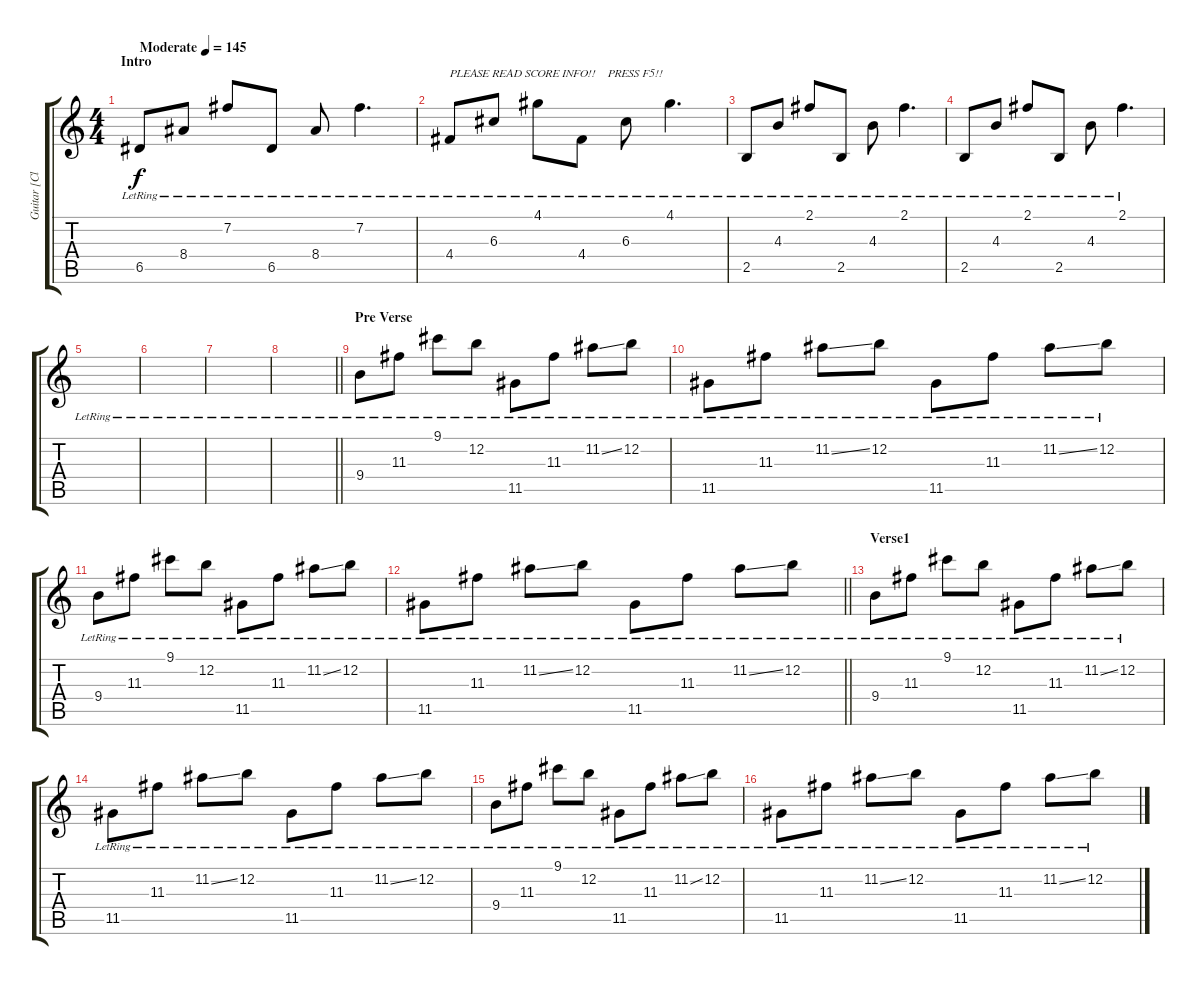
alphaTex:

\track ("Guitar [Clean]" "Guitar [Cl") {instrument electricguitarclean}
\staff {score tabs}
\tuning (E4 B3 G3 D3 A2 E2) {hide}
\ts (4 4)
\section ("" "Intro")
\tempo (145 "Moderate")
\clef g2
\ks c
6.5{lr}.8{dy f instrument electricguitarclean} 8.4{lr}.8 7.2{lr}.8 6.5{lr}.8 8.4{lr}.8 7.2{lr}.4{d} |
4.4{lr}.8{txt "PLEASE READ SCORE INFO!!    PRESS F5!!"} 6.3{lr}.8 4.1{lr}.8 4.4{lr}.8 6.3{lr}.8 4.1{lr}.4{d} |
2.5{lr}.8 4.3{lr}.8 2.1{lr}.8 2.5{lr}.8 4.3{lr}.8 2.1{lr}.4{d} |
2.5{lr}.8 4.3{lr}.8 2.1{lr}.8 2.5{lr}.8 4.3{lr}.8 2.1{lr}.4{d} |
|
|
|
\barLineRight lightlight
|
\section ("" "Pre Verse")
9.4{lr}.8 11.3{lr}.8 9.1{lr}.8 12.2{lr}.8 11.5{lr}.8 11.3{lr}.8 11.2{ss lr}.8 12.2{lr}.8 |
11.5{lr}.8 11.3{lr}.8 11.2{ss lr}.8 12.2{lr}.8 11.5{lr}.8 11.3{lr}.8 11.2{ss lr}.8 12.2{lr}.8 |
9.4{lr}.8 11.3{lr}.8 9.1{lr}.8 12.2{lr}.8 11.5{lr}.8 11.3{lr}.8 11.2{ss lr}.8 12.2{lr}.8 |
\barLineRight lightlight
11.5{lr}.8 11.3{lr}.8 11.2{ss lr}.8 12.2{lr}.8 11.5{lr}.8 11.3{lr}.8 11.2{ss lr}.8 12.2{lr}.8 |
\section ("" "Verse1")
9.4{lr}.8 11.3{lr}.8 9.1{lr}.8 12.2{lr}.8 11.5{lr}.8 11.3{lr}.8 11.2{ss lr}.8 12.2{lr}.8 |
11.5{lr}.8 11.3{lr}.8 11.2{ss lr}.8 12.2{lr}.8 11.5{lr}.8 11.3{lr}.8 11.2{ss lr}.8 12.2{lr}.8 |
9.4{lr}.8 11.3{lr}.8 9.1{lr}.8 12.2{lr}.8 11.5{lr}.8 11.3{lr}.8 11.2{ss lr}.8 12.2{lr}.8 |
11.5{lr}.8 11.3{lr}.8 11.2{ss lr}.8 12.2{lr}.8 11.5{lr}.8 11.3{lr}.8 11.2{ss lr}.8 12.2{lr}.8
